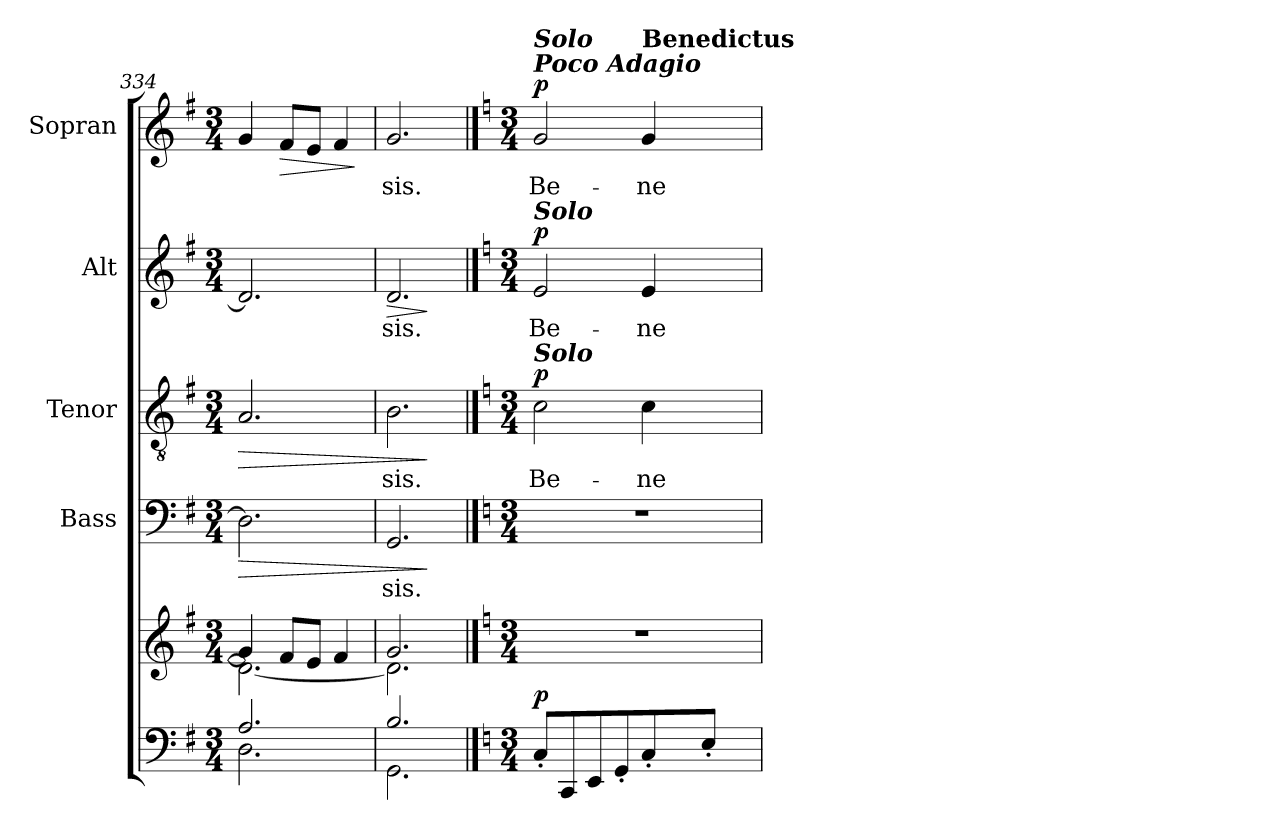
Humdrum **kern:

**kern	**kern	**dynam	**kern	**text	**dynam	**kern	**text	**dynam	**kern	**text	**dynam	**kern	**text	**dynam
*part5	*part5	*part5	*part4	*part4	*part4	*part3	*part3	*part3	*part2	*part2	*part2	*part1	*part1	*part1
*staff6	*staff5	*staff5/6	*staff4	*staff4	*staff4	*staff3	*staff3	*staff3	*staff2	*staff2	*staff2	*staff1	*staff1	*staff1
*	*	*	*I"Bass	*	*	*I"Tenor	*	*	*I"Alt	*	*	*I"Sopran	*	*
*	*	*	*I'B.	*	*	*I'T.	*	*	*I'A.	*	*	*I'S.	*	*
*clefF4	*clefG2	*	*clefF4	*	*	*clefGv2	*	*	*clefG2	*	*	*clefG2	*	*
*k[f#]	*k[f#]	*	*k[f#]	*	*	*k[f#]	*	*	*k[f#]	*	*	*k[f#]	*	*
*G:	*G:	*	*G:	*	*	*G:	*	*	*G:	*	*	*G:	*	*
*M3/4	*M3/4	*	*M3/4	*	*	*M3/4	*	*	*M3/4	*	*	*M3/4	*	*
=334	=334	=334	=334	=334	=334	=334	=334	=334	=334	=334	=334	=334	=334	=334
*^	*^	*	*	*	*	*	*	*	*	*	*	*	*	*
!	!	!	!	!	!	!	!LO:HP:b	!	!	!LO:HP:b	!	!	!	!	!	!
2.A/	2.D\	4g/]	2.d\_	.	2.D\]	.	>	2.A/	.	>	2.d/]	.	.	4g/	.	.
!	!	!	!	!	!	!	!	!	!	!	!	!	!	!	!	!LO:HP:b
.	.	8f#/L	.	.	.	.	.	.	.	.	.	.	.	8f#/L	.	>
.	.	8e/J	.	.	.	.	.	.	.	.	.	.	.	8e/J	.	.
.	.	4f#/	.	.	.	.	.	.	.	.	.	.	.	4f#/	.	.
*v	*v	*	*	*	*	*	*	*	*	*	*	*	*	*	*	*
*	*v	*v	*	*	*	*	*	*	*	*	*	*	*	*	*
.	.	.	.	.	.	.	.	.	.	.	.	.	.	]
=335	=335	=335	=335	=335	=335	=335	=335	=335	=335	=335	=335	=335	=335	=335
*^	*^	*	*	*	*	*	*	*	*	*	*	*	*	*
!	!	!	!	!	!	!LO:LY:b	!	!	!LO:LY:b	!	!	!LO:LY:b	!LO:HP:b	!	!LO:LY:b	!
2.B/	2.GG\	2.g/	2.d\]	.	2.GG/	-sis.	.	2.B\	-sis.	.	2.d/	-sis.	>	2.g/	-sis.	.
*v	*v	*	*	*	*	*	*	*	*	*	*	*	*	*	*	*
*	*v	*v	*	*	*	*	*	*	*	*	*	*	*	*	*
.	.	.	.	.	]	.	.	]	.	.	]	.	.	.
!!LO:PB:g=z
==336	==336	==336	==336	==336	==336	==336	==336	==336	==336	==336	==336	==336	==336	==336
*k[]	*k[]	*	*k[]	*	*	*k[]	*	*	*k[]	*	*	*k[]	*	*
*C:	*C:	*	*C:	*	*	*C:	*	*	*C:	*	*	*C:	*	*
*M3/4	*M3/4	*	*M3/4	*	*	*M3/4	*	*	*M3/4	*	*	*M3/4	*	*
!	!	!	!	!	!	!	!	!	!	!	!	!LO:TX:a:Bi:t=Poco Adagio	!	!
!	!	!	!	!	!	!	!	!	!	!	!	!LO:TX:a:Bi:t=Solo	!	!
!	!	!	!	!	!	!	!	!	!LO:TX:a:Bi:t=Solo	!	!	!	!	!
!	!	!	!	!	!	!LO:TX:a:Bi:t=Solo	!	!	!	!	!	!	!	!
!	!	!LO:DY:a=2	!	!	!	!	!LO:LY:b	!LO:DY:a	!	!LO:LY:b	!LO:DY:a	!	!LO:LY:b	!LO:DY:a
8C'</L	2.r	p	2.r	.	.	2c\	Be-	p	2e/	Be-	p	2g/	Be-	p
8CC/	.	.	.	.	.	.	.	.	.	.	.	.	.	.
8EE/	.	.	.	.	.	.	.	.	.	.	.	.	.	.
8GG'</	.	.	.	.	.	.	.	.	.	.	.	.	.	.
!	!	!	!	!	!	!	!	!	!	!	!	!LO:TX:a:B:t=Benedictus	!	!
!	!	!	!	!	!	!	!LO:LY:b	!	!	!LO:LY:b	!	!	!LO:LY:b	!
8C'</	.	.	.	.	.	4c\	-ne-	.	4e/	-ne-	.	4g/	-ne-	.
8E'</J	.	.	.	.	.	.	.	.	.	.	.	.	.	.
=	=	=	=	=	=	=	=	=	=	=	=	=	=	=
*-	*-	*-	*-	*-	*-	*-	*-	*-	*-	*-	*-	*-	*-	*-
